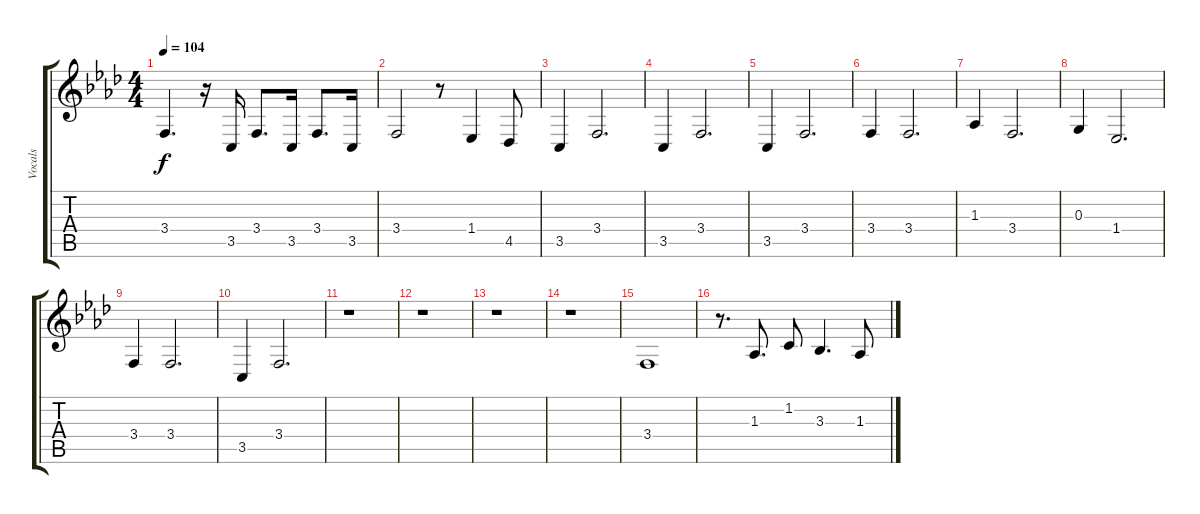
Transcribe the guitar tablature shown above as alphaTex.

\track ("Vocals" "Vocals") {instrument lead6voice}
\staff {score tabs}
\tuning (E4 B3 G3 D3 A2 E2) {hide}
\ts (4 4)
\tempo 104
\clef g2
\ks ab
3.4.4{d dy f} r.16 3.5.16 3.4.8{d} 3.5.16 3.4.8{d} 3.5.16 |
3.4.2 r.8 1.4.4 4.5.8 |
3.5.4 3.4.2{d} |
3.5.4 3.4.2{d} |
3.5.4 3.4.2{d} |
3.4.4 3.4.2{d} |
1.3.4 3.4.2{d} |
0.3.4 1.4.2{d} |
3.4.4 3.4.2{d} |
3.5.4 3.4.2{d} |
r.1 |
r.1 |
r.1 |
r.1 |
3.4.1 |
r.8{d} 1.3.8{d} 1.2.8 3.3.4{d} 1.3.8
